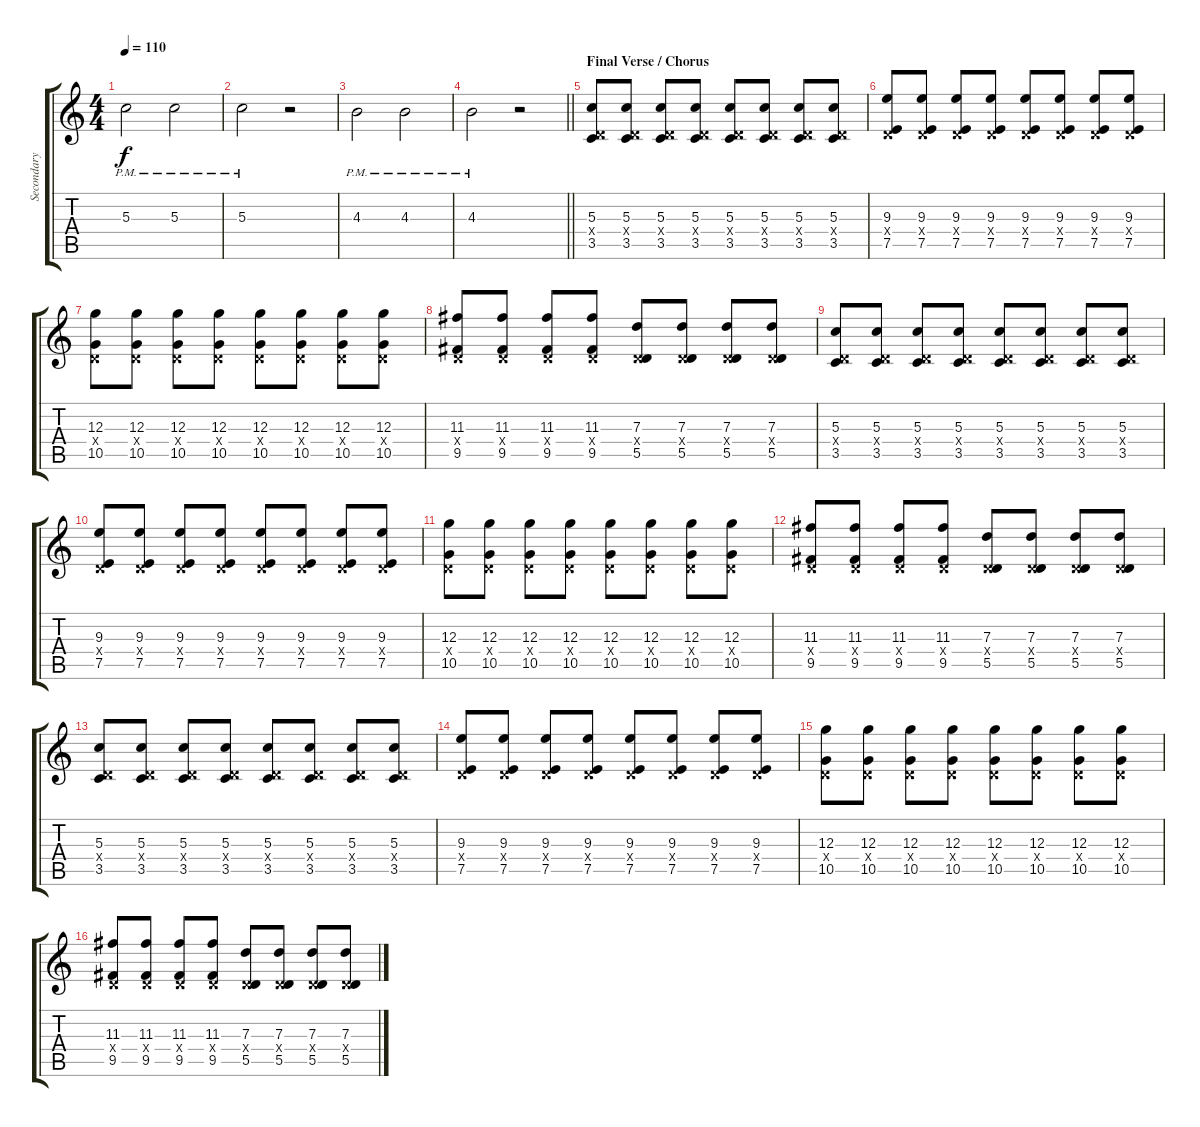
\track ("Secondary Distortion" "Secondary ") {instrument overdrivenguitar}
\staff {score tabs}
\tuning (E4 B3 G3 D3 A2 E2) {hide}
\ts (4 4)
\tempo 110
\clef g2
\ks c
5.3{pm}.2{dy f} 5.3{pm}.2 |
5.3{pm}.2 r.2 |
4.3{pm}.2 4.3{pm}.2 |
\barLineRight lightlight
4.3{pm}.2 r.2 |
\section ("" "Final Verse / Chorus")
(5.3 0.4{x} 3.5).8 (5.3 0.4{x} 3.5).8 (5.3 0.4{x} 3.5).8 (5.3 0.4{x} 3.5).8 (5.3 0.4{x} 3.5).8 (5.3 0.4{x} 3.5).8 (5.3 0.4{x} 3.5).8 (5.3 0.4{x} 3.5).8 |
(9.3 0.4{x} 7.5).8 (9.3 0.4{x} 7.5).8 (9.3 0.4{x} 7.5).8 (9.3 0.4{x} 7.5).8 (9.3 0.4{x} 7.5).8 (9.3 0.4{x} 7.5).8 (9.3 0.4{x} 7.5).8 (9.3 0.4{x} 7.5).8 |
(12.3 0.4{x} 10.5).8 (12.3 0.4{x} 10.5).8 (12.3 0.4{x} 10.5).8 (12.3 0.4{x} 10.5).8 (12.3 0.4{x} 10.5).8 (12.3 0.4{x} 10.5).8 (12.3 0.4{x} 10.5).8 (12.3 0.4{x} 10.5).8 |
(11.3 0.4{x} 9.5).8 (11.3 0.4{x} 9.5).8 (11.3 0.4{x} 9.5).8 (11.3 0.4{x} 9.5).8 (7.3 0.4{x} 5.5).8 (7.3 0.4{x} 5.5).8 (7.3 0.4{x} 5.5).8 (7.3 0.4{x} 5.5).8 |
(5.3 0.4{x} 3.5).8 (5.3 0.4{x} 3.5).8 (5.3 0.4{x} 3.5).8 (5.3 0.4{x} 3.5).8 (5.3 0.4{x} 3.5).8 (5.3 0.4{x} 3.5).8 (5.3 0.4{x} 3.5).8 (5.3 0.4{x} 3.5).8 |
(9.3 0.4{x} 7.5).8 (9.3 0.4{x} 7.5).8 (9.3 0.4{x} 7.5).8 (9.3 0.4{x} 7.5).8 (9.3 0.4{x} 7.5).8 (9.3 0.4{x} 7.5).8 (9.3 0.4{x} 7.5).8 (9.3 0.4{x} 7.5).8 |
(12.3 0.4{x} 10.5).8 (12.3 0.4{x} 10.5).8 (12.3 0.4{x} 10.5).8 (12.3 0.4{x} 10.5).8 (12.3 0.4{x} 10.5).8 (12.3 0.4{x} 10.5).8 (12.3 0.4{x} 10.5).8 (12.3 0.4{x} 10.5).8 |
(11.3 0.4{x} 9.5).8 (11.3 0.4{x} 9.5).8 (11.3 0.4{x} 9.5).8 (11.3 0.4{x} 9.5).8 (7.3 0.4{x} 5.5).8 (7.3 0.4{x} 5.5).8 (7.3 0.4{x} 5.5).8 (7.3 0.4{x} 5.5).8 |
(5.3 0.4{x} 3.5).8 (5.3 0.4{x} 3.5).8 (5.3 0.4{x} 3.5).8 (5.3 0.4{x} 3.5).8 (5.3 0.4{x} 3.5).8 (5.3 0.4{x} 3.5).8 (5.3 0.4{x} 3.5).8 (5.3 0.4{x} 3.5).8 |
(9.3 0.4{x} 7.5).8 (9.3 0.4{x} 7.5).8 (9.3 0.4{x} 7.5).8 (9.3 0.4{x} 7.5).8 (9.3 0.4{x} 7.5).8 (9.3 0.4{x} 7.5).8 (9.3 0.4{x} 7.5).8 (9.3 0.4{x} 7.5).8 |
(12.3 0.4{x} 10.5).8 (12.3 0.4{x} 10.5).8 (12.3 0.4{x} 10.5).8 (12.3 0.4{x} 10.5).8 (12.3 0.4{x} 10.5).8 (12.3 0.4{x} 10.5).8 (12.3 0.4{x} 10.5).8 (12.3 0.4{x} 10.5).8 |
(11.3 0.4{x} 9.5).8 (11.3 0.4{x} 9.5).8 (11.3 0.4{x} 9.5).8 (11.3 0.4{x} 9.5).8 (7.3 0.4{x} 5.5).8 (7.3 0.4{x} 5.5).8 (7.3 0.4{x} 5.5).8 (7.3 0.4{x} 5.5).8
